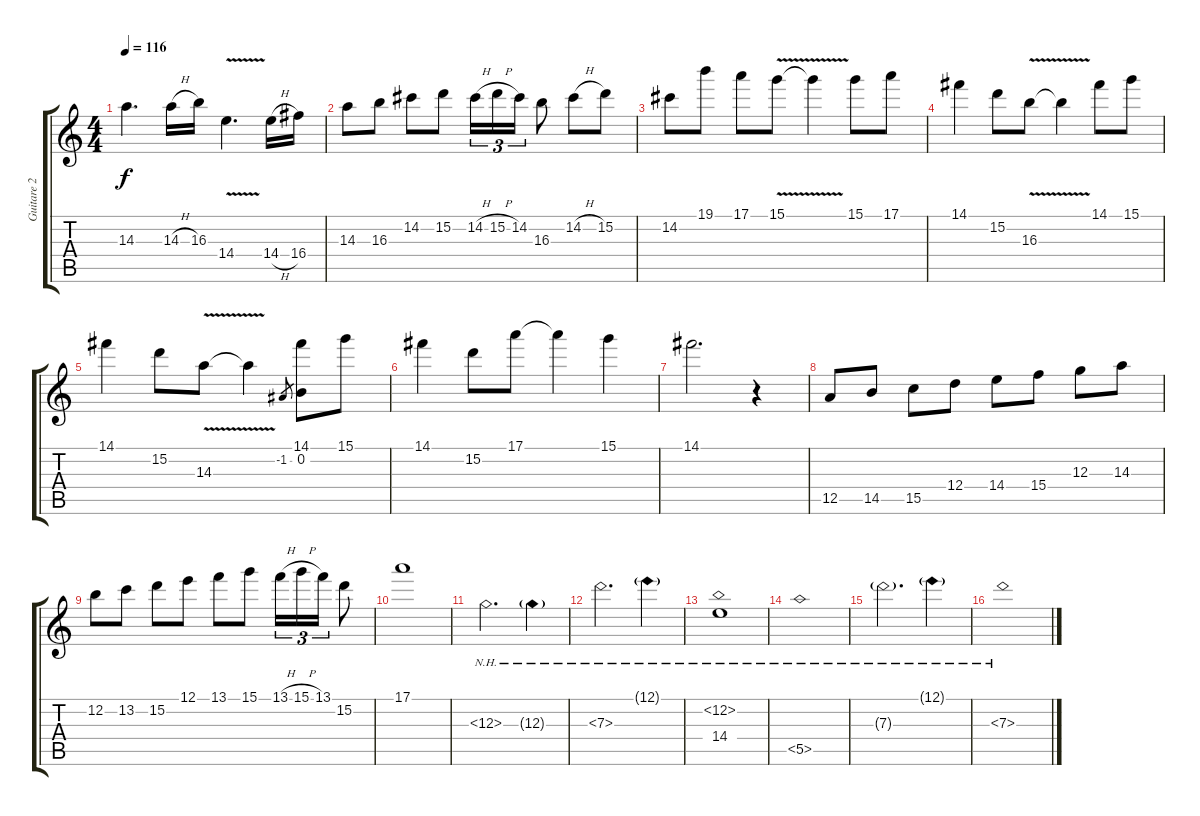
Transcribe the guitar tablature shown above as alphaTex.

\track ("Guitare 2 " "Guitare 2 ") {instrument distortionguitar}
\staff {score tabs}
\tuning (E4 B3 G3 D3 A2 E2) {hide}
\ts (4 4)
\tempo 116
\clef g2
\ks c
14.3{t}.4{d dy f} 14.3{h}.16 16.3.16 14.4{v}.4{d} 14.4{h}.16 16.4.16 |
14.3.8 16.3.8 14.2.8 15.2.8 14.2{h}.16{tu (3 2)} 15.2{h}.16{tu (3 2)} 14.2.16{tu (3 2)} 16.3.8 14.2{h}.8 15.2.8 |
14.2.8 19.1.8 17.1.8 15.1{v}.8 15.1{t}.4 15.1.8 17.1.8 |
14.1.4 15.2.8 16.3{v}.8 16.3{t}.4 14.1.8 15.1.8 |
14.1.4 15.2.8 14.3{v}.8 14.3{t}.4 -1.2.8{gr} (14.1 0.2).8 15.1.8 |
14.1.4 15.2.8 17.1.8 17.1{t}.4 15.1.4 |
14.1.2{d} r.4 |
12.5.8 14.5.8 15.5.8 12.4.8 14.4.8 15.4.8 12.3.8 14.3.8 |
12.2.8 13.2.8 15.2.8 12.1.8 13.1.8 15.1.8 13.1{h}.16{tu (3 2)} 15.1{h}.16{tu (3 2)} 13.1.16{tu (3 2)} 15.2.8 |
17.1.1 |
12.3{nh}.2{d} 12.3{nh g}.4 |
7.3{nh}.2{d} 12.1{nh g}.4 |
(12.2{nh} 14.4).1 |
5.5{nh}.1 |
7.3{nh g}.2{d} 12.1{nh g}.4 |
7.3{nh}.1
